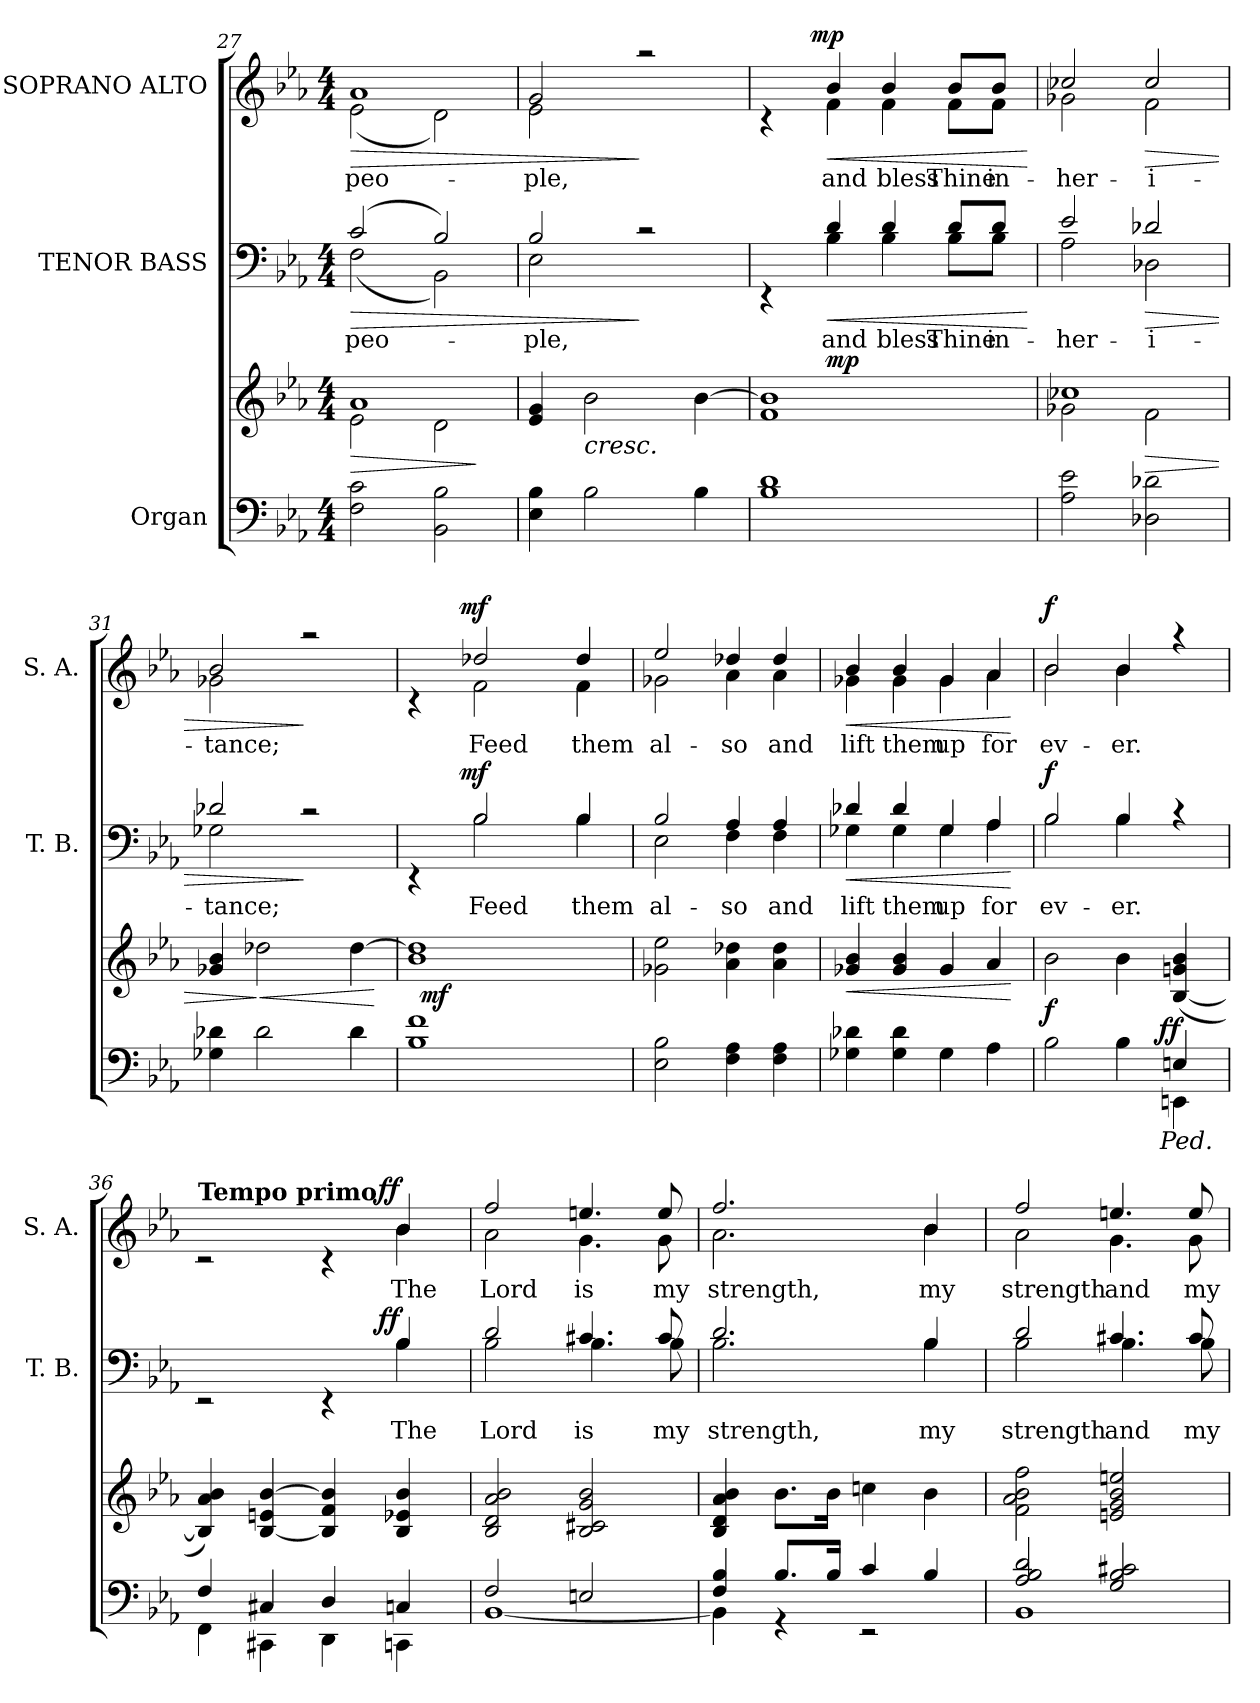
**kern	**kern	**dynam	**kern	**text	**dynam	**kern	**text	**dynam
*part3	*part3	*part3	*part2	*part2	*part2	*part1	*part1	*part1
*staff4	*staff3	*staff3/4	*staff2	*staff2	*staff2	*staff1	*staff1	*staff1
*I"Organ	*	*	*I"TENOR BASS	*	*	*I"SOPRANO ALTO	*	*
*	*	*	*I'T. B.	*	*	*I'S. A.	*	*
*clefF4	*clefG2	*	*clefF4	*	*	*clefG2	*	*
*k[b-e-a-]	*k[b-e-a-]	*	*k[b-e-a-]	*	*	*k[b-e-a-]	*	*
*E-:	*E-:	*	*E-:	*	*	*E-:	*	*
*M4/4	*M4/4	*	*M4/4	*	*	*M4/4	*	*
=27	=27	=27	=27	=27	=27	=27	=27	=27
!	!	!LO:HP:b	!	!LO:LY:a	!LO:HP:b	!	!LO:LY:b	!LO:HP:b
*	*^	*	*^	*	*	*^	*	*
2F\ 2c\	1a-	2e-\	>	(2c/	(<2F\	peo-	>	1a-	(<2e-\	peo-	>
2BB-\ 2B-\	.	2d\	.	2B-/)	2BB-\)	.	.	.	2d\)	.	.
*	*v	*v	*	*	*	*	*	*v	*v	*	*
*	*	*	*v	*v	*	*	*	*	*
.	.	]	.	.	.	.	.	.
=28	=28	=28	=28	=28	=28	=28	=28	=28
!	!	!	!	!LO:LY:a	!	!	!LO:LY:b	!
*	*	*	*^	*	*	*^	*	*
4E-\ 4B-\	4e-/ 4g/	.	2B-/	2E-\	-ple,	.	2g/	2e-\	-ple,	.
!	!	!LO:HP:b	!	!	!	!	!	!	!	!
2B-\	2b-\	<	.	.	.	.	.	.	.	.
.	.	.	2rc	2ryy	.	]	2raa	2ryy	.	]
4B-\	[>4b-\	.	.	.	.	.	.	.	.	.
=29	=29	=29	=29	=29	=29	=29	=29	=29	=29	=29
*	*^	*	*	*	*	*	*	*^	*	*
1B- 1d	1f 1b-]	4ryy	.	4ryy	4rEE	.	.	4ryy	4rc	8..ryy	.	.
!	!	!	!	!	!	!	!	!	!	!	!	!LO:DY:a
.	.	.	.	.	.	.	.	.	.	2ryy	.	mp
!	!	!	!LO:DY:a	!	!	!LO:LY:a	!LO:HP:b	!	!	!	!LO:LY:b	!LO:HP:b
.	.	2.ryy	mp	4d/	4B-\	and	<	4b-/	4f\	.	and	<
!	!	!	!	!	!	!LO:LY:a	!	!	!	!	!LO:LY:b	!
.	.	.	.	4d/	4B-\	bless	.	4b-/	4f\	.	bless	.
.	.	.	.	.	.	.	.	.	.	4ryy	.	.
!	!	!	!	!	!	!LO:LY:a	!	!	!	!	!LO:LY:b	!
.	.	.	.	8d/L	8B-\L	Thine	.	8b-/L	8f\L	.	Thine	.
!	!	!	!	!	!	!LO:LY:a	!	!	!	!	!LO:LY:b	!
.	.	.	.	8d/J	8B-\J	in-	.	8b-/J	8f\J	.	in-	.
.	.	.	.	.	.	.	.	.	.	32ryy	.	.
*	*	*	*	*v	*v	*	*	*	*	*	*	*
.	.	.	[	.	.	[	.	.	.	.	[
!!LO:PB:g=z
=30	=30	=30	=30	=30	=30	=30	=30	=30	=30	=30	=30
!	!	!	!	!	!LO:LY:a	!	!	!	!	!LO:LY:b	!
*	*	*	*	*^	*	*	*	*v	*v	*	*
2A-\ 2e-\	1cc-X	2g-X\	.	2e-/	2A-\	-her-	.	2cc-X/	2g-X\	-her-	.
!	!	!	!LO:HP:b	!	!	!LO:LY:a	!LO:HP:b	!	!	!LO:LY:b	!LO:HP:b
2D-X\ 2d-X\	.	2f\	>	2d-X/	2D-X\	-i-	>	2cc-/	2f\	-i-	>
=31	=31	=31	=31	=31	=31	=31	=31	=31	=31	=31	=31
!	!	!	!	!	!	!LO:LY:a	!	!	!	!LO:LY:b	!
*	*v	*v	*	*	*	*	*	*	*	*	*
4G-X\ 4d-X\	4g-X/ 4b-/	.	2d-X/	2G-X\	-tance;	.	2b-/	2g-X\	-tance;	.
!	!	!LO:HP:n=1:b	!	!	!	!	!	!	!	!
2d-\	2dd-X\	] <	.	.	.	.	.	.	.	.
.	.	.	2rc	2ryy	.	]	2raa	2ryy	.	]
4d-\	[>4dd-\	.	.	.	.	.	.	.	.	.
*	*	*	*v	*v	*	*	*	*	*	*
*	*	*	*	*	*	*v	*v	*	*
.	.	[	.	.	.	.	.	.
=32	=32	=32	=32	=32	=32	=32	=32	=32
*	*^	*	*^	*	*	*^	*	*
*	*	*	*	*	*^	*	*	*	*^	*	*
1B- 1f	1b- 1dd-]	32ryy	.	4ryy	4rEE	8..ryy	.	.	4ryy	4rc	8..ryy	.	.
!	!	!	!LO:DY:b	!	!	!	!	!	!	!	!	!	!
.	.	2ryy	mf	.	.	.	.	.	.	.	.	.	.
!	!	!	!	!	!	!	!	!LO:DY:b	!	!	!	!	!LO:DY:a
.	.	.	.	.	.	2ryy	.	mf	.	.	2ryy	.	mf
!	!	!	!	!	!	!	!LO:LY:a	!	!	!	!	!LO:LY:b	!
.	.	.	.	2B-/	2B-\	.	Feed	.	2dd-X/	2f\	.	Feed	.
.	.	4...ryy	.	.	.	.	.	.	.	.	.	.	.
.	.	.	.	.	.	4ryy	.	.	.	.	4ryy	.	.
!	!	!	!	!	!	!	!LO:LY:a	!	!	!	!	!LO:LY:b	!
.	.	.	.	4B-/	4B-\	.	them	.	4dd-/	4f\	.	them	.
.	.	.	.	.	.	32ryy	.	.	.	.	32ryy	.	.
=33	=33	=33	=33	=33	=33	=33	=33	=33	=33	=33	=33	=33	=33
!	!	!	!	!	!	!	!LO:LY:a	!	!	!	!	!LO:LY:b	!
*	*v	*v	*	*	*	*	*	*	*	*v	*v	*	*
*	*	*	*	*v	*v	*	*	*	*	*	*
2E-\ 2B-\	2g-X\ 2ee-\	.	2B-/	2E-\	al-	.	2ee-/	2g-X\	al-	.
!	!	!	!	!	!LO:LY:a	!	!	!	!LO:LY:b	!
4F\ 4A-\	4a-\ 4dd-X\	.	4A-/	4F\	-so	.	4dd-X/	4a-\	-so	.
!	!	!	!	!	!LO:LY:a	!	!	!	!LO:LY:b	!
4F\ 4A-\	4a-\ 4dd-\	.	4A-/	4F\	and	.	4dd-/	4a-\	and	.
=34	=34	=34	=34	=34	=34	=34	=34	=34	=34	=34
!	!	!LO:HP:b	!	!	!LO:LY:a	!LO:HP:b	!	!	!LO:LY:b	!LO:HP:b
4G-X\ 4d-X\	4g-X/ 4b-/	<	4d-X/	4G-X\	lift	<	4b-/	4g-X\	lift	<
!	!	!	!	!	!LO:LY:a	!	!	!	!LO:LY:b	!
4G-\ 4d-\	4g-/ 4b-/	.	4d-/	4G-\	them	.	4b-/	4g-\	them	.
!	!	!	!	!	!LO:LY:a	!	!	!	!LO:LY:b	!
4G-\	4g-/	.	4G-/	4G-\	up	.	4g-/	4g-\	up	.
!	!	!	!	!	!LO:LY:a	!	!	!	!LO:LY:b	!
4A-\	4a-/	.	4A-/	4A-\	for	.	4a-/	4a-\	for	.
*	*	*	*v	*v	*	*	*	*	*	*
*	*	*	*	*	*	*v	*v	*	*
.	.	[	.	.	[	.	.	[
!!LO:LB:g=z
=35	=35	=35	=35	=35	=35	=35	=35	=35
*^	*	*	*	*	*	*	*	*
!	!	!	!LO:DY:b	!	!LO:LY:a	!LO:DY:b	!	!LO:LY:b	!LO:DY:a
*	*^	*^	*	*^	*	*	*^	*	*
2.ryy	2B-\	2ryy	2b-\	2ryy	f	2B-/	2B-\	ev-	f	2b-/	2b-\	ev-	f
!	!	!	!	!	!	!	!	!LO:LY:a	!	!	!	!LO:LY:b	!
.	4B-\	8..ryy	4b-\	8..ryy	.	4B-/	4B-\	-er.	.	4b-/	4b-\	-er.	.
!	!	!LO:TX:b:i:t=Ped.	!	!	!	!	!	!	!	!	!	!	!
!	!	!	!	!	!LO:DY:b	!	!	!	!	!	!	!	!
.	.	4ryy	.	4ryy	ff	.	.	.	.	.	.	.	.
4En/	4EEn\	.	([<4B-/ 4gn/ 4b-/	.	.	4rc	4ryy	.	.	4raa	4ryy	.	.
.	.	32ryy	.	32ryy	.	.	.	.	.	.	.	.	.
=36	=36	=36	=36	=36	=36	=36	=36	=36	=36	=36	=36	=36	=36
*	*	*	*	*	*	*	*^	*	*	*	*^	*	*
!	!	!	!	!	!	!	!	!	!	!	!LO:TX:a:B:t=Tempo primo	!	!	!	!
!	!	!	!LO:TX:a:B:t=Tempo primo	!	!	!	!	!	!	!	!	!	!	!	!
*	*v	*v	*	*	*	*	*	*	*	*	*	*	*	*	*
*	*	*v	*v	*	*	*	*	*	*	*	*	*	*	*
4F/	4FF\	4B-/] 4a-/ 4b-/)	.	2.ryy	2rEE	2ryy	.	.	2.ryy	2rc	2ryy	.	.
4C#X/	4CC#X\	[<4B-/ 4en/ [>4b-/	.	.	.	.	.	.	.	.	.	.	.
4D/	4DD\	4B-/] 4f/ 4b-/]	.	.	4rEE	8..ryy	.	.	.	4rc	8..ryy	.	.
!	!	!	!	!	!	!	!	!LO:DY:b	!	!	!	!	!LO:DY:a
.	.	.	.	.	.	4ryy	.	ff	.	.	4ryy	.	ff
!	!	!	!	!	!	!	!LO:LY:a	!	!	!	!	!LO:LY:b	!
4Cn/	4CCn\	4B-/ 4e-X/ 4b-/	.	4B-/	4B-\	.	The	.	4b-/	4b-\	.	The	.
.	.	.	.	.	.	32ryy	.	.	.	.	32ryy	.	.
=37	=37	=37	=37	=37	=37	=37	=37	=37	=37	=37	=37	=37	=37
!	!	!	!	!	!	!	!LO:LY:a	!	!	!	!	!LO:LY:b	!
*	*	*	*	*	*v	*v	*	*	*	*	*	*	*
*	*	*	*	*	*	*	*	*	*v	*v	*	*
2F/	[<1BB-	2B-/ 2d/ 2a-/ 2b-/	.	2d/	2B-\	Lord	.	2ff/	2a-\	Lord	.
!	!	!	!	!	!	!LO:LY:a	!	!	!	!LO:LY:b	!
2En/	.	2B-/ 2c#X/ 2g/ 2b-/	.	4.c#X/	4.B-\	is	.	4.een/	4.g\	is	.
!	!	!	!	!	!	!LO:LY:a	!	!	!	!LO:LY:b	!
.	.	.	.	8c#/	8B-\	my	.	8ee/	8g\	my	.
=38	=38	=38	=38	=38	=38	=38	=38	=38	=38	=38	=38
!	!	!	!	!	!	!LO:LY:a	!	!	!	!LO:LY:b	!
4F/ 4B-/	4BB-\]	4B-/ 4d/ 4a-/ 4b-/	.	2.d/	2.B-\	strength,	.	2.ff/	2.a-\	strength,	.
8.B-/L	4rGG	8.b-\L	.	.	.	.	.	.	.	.	.
16B-/Jk	.	16b-\Jk	.	.	.	.	.	.	.	.	.
4c/	2rEE	4ccn\	.	.	.	.	.	.	.	.	.
!	!	!	!	!	!	!LO:LY:a	!	!	!	!LO:LY:b	!
4B-/	.	4b-\	.	4B-/	4B-\	my	.	4b-/	4b-\	my	.
!!LO:LB:g=z	!!
=39	=39	=39	=39	=39	=39	=39	=39	=39	=39	=39	=39
!	!	!	!	!	!	!LO:LY:a	!	!	!	!LO:LY:b	!
2A-/ 2B-/ 2d/	1BB-	2f\ 2a-\ 2b-\ 2ff\	.	2d/	2B-\	strength	.	2ff/	2a-\	strength	.
!	!	!	!	!	!	!LO:LY:a	!	!	!	!LO:LY:b	!
2G/ 2B-/ 2c#X/	.	2en/ 2g/ 2b-/ 2een/	.	4.c#X/	4.B-\	and	.	4.een/	4.g\	and	.
!	!	!	!	!	!	!LO:LY:a	!	!	!	!LO:LY:b	!
.	.	.	.	8c#/	8B-\	my	.	8ee/	8g\	my	.
*	*	*	*	*v	*v	*	*	*	*	*	*
*v	*v	*	*	*	*	*	*v	*v	*	*
=	=	=	=	=	=	=	=	=
*-	*-	*-	*-	*-	*-	*-	*-	*-
